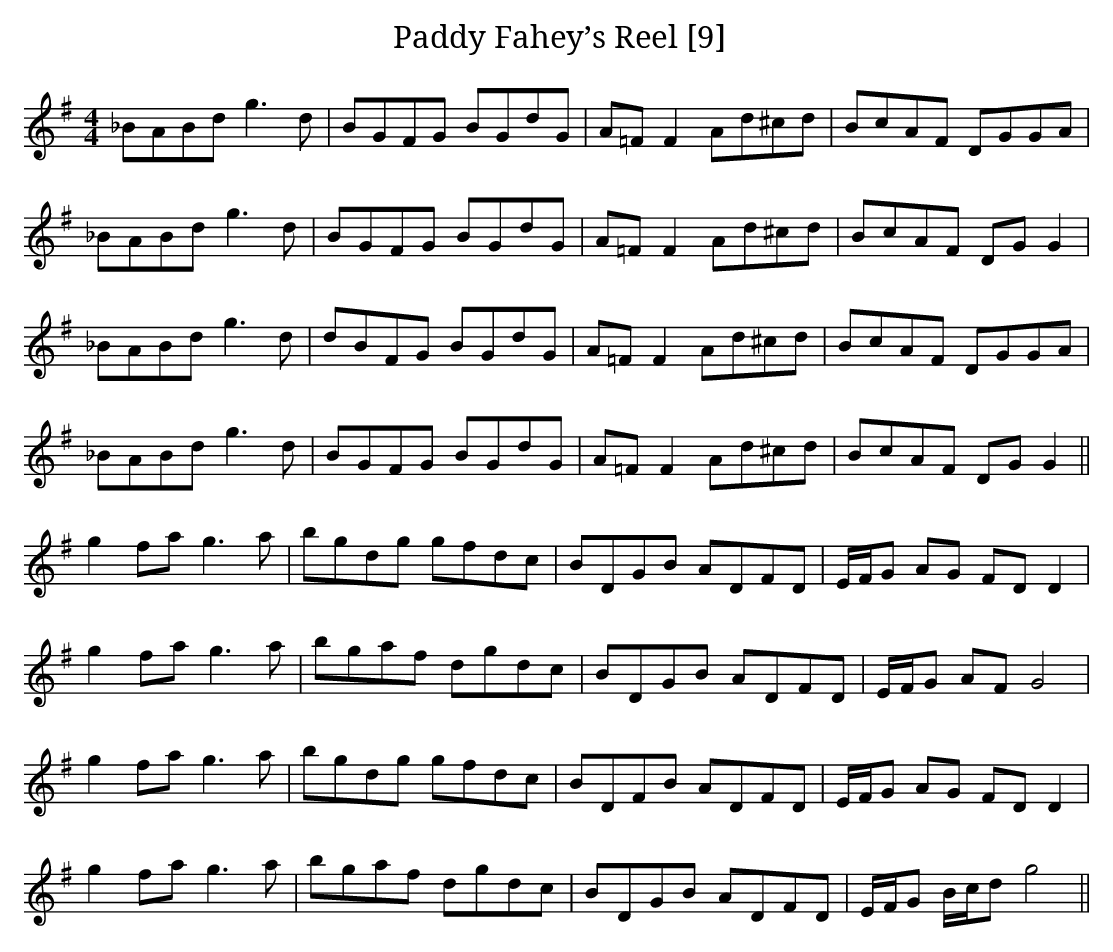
X:1
T:Paddy Fahey’s Reel [9]
M:4/4
L:1/8
K:G
_BABd g3d|BGFG BGdG|A=F F2 Ad^cd|BcAF DGGA|
_BABd g3d|BGFG BGdG|A=F F2 Ad^cd|BcAF DG G2|
_BABd g3d|dBFG BGdG|A=F F2 Ad^cd|BcAF DGGA|
_BABd g3d|BGFG BGdG|A=F F2 Ad^cd|BcAF DG G2||
g2 fa g3a|bgdg gfdc|BDGB ADFD|E/F/G AG FD D2|
g2 fa g3a|bgaf dgdc|BDGB ADFD|E/F/G AF G4|
g2 fa g3a|bgdg gfdc|BDFB ADFD|E/F/G AG FD D2|
g2 fa g3a|bgaf dgdc|BDGB ADFD|E/F/G B/c/d g4||
